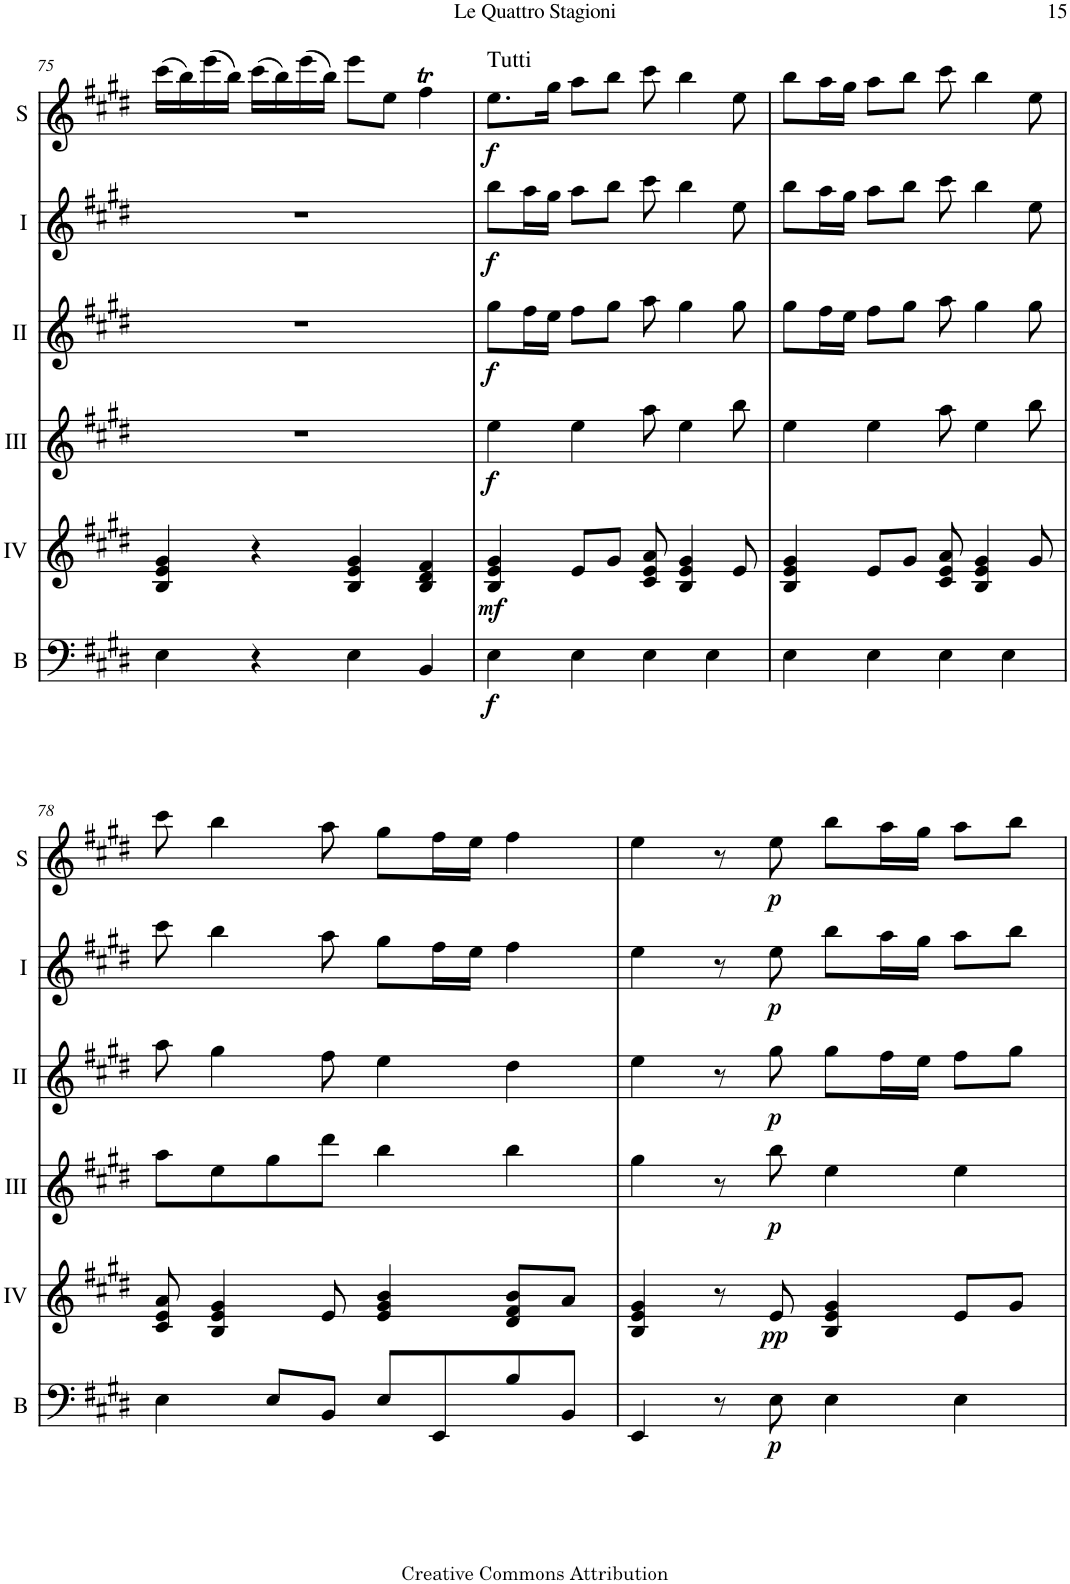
**kern	**dynam	**kern	**dynam	**kern	**dynam	**kern	**dynam	**kern	**dynam	**kern	**dynam
*part6	*part6	*part5	*part5	*part4	*part4	*part3	*part3	*part2	*part2	*part1	*part1
*staff6	*staff6	*staff5	*staff5	*staff4	*staff4	*staff3	*staff3	*staff2	*staff2	*staff1	*staff1
*I"Bass	*	*I"Acc. 4	*	*I"Acc. 3	*	*I"Acc. 2	*	*I"Acc. 1	*	*I"Solo	*
*I'B	*	*	*	*	*	*	*	*	*	*I'S	*
!!LO:PB:g=z
*clefF4	*	*clefG2	*	*clefG2	*	*clefG2	*	*clefG2	*	*clefG2	*
*Trd7c12	*	*	*	*Trd7c12	*	*	*	*	*	*	*
*k[f#c#g#d#]	*	*k[f#c#g#d#]	*	*k[f#c#g#d#]	*	*k[f#c#g#d#]	*	*k[f#c#g#d#]	*	*k[f#c#g#d#]	*
*M4/4	*	*M4/4	*	*M4/4	*	*M4/4	*	*M4/4	*	*M4/4	*
*met(c)	*	*met(c)	*	*met(c)	*	*met(c)	*	*met(c)	*	*met(c)	*
=75	=75	=75	=75	=75	=75	=75	=75	=75	=75	=75	=75
4E\	.	4B/ 4e/ 4g#/	.	1r	.	1r	.	1r	.	(16ccc#\LL	.
.	.	.	.	.	.	.	.	.	.	16bb\)	.
.	.	.	.	.	.	.	.	.	.	(16eee\	.
.	.	.	.	.	.	.	.	.	.	16bb\JJ)	.
4r	.	4r	.	.	.	.	.	.	.	(16ccc#\LL	.
.	.	.	.	.	.	.	.	.	.	16bb\)	.
.	.	.	.	.	.	.	.	.	.	(16eee\	.
.	.	.	.	.	.	.	.	.	.	16bb\JJ)	.
4E\	.	4B/ 4e/ 4g#/	.	.	.	.	.	.	.	8eee\L	.
.	.	.	.	.	.	.	.	.	.	8ee\J	.
4BB/	.	4B/ 4d#/ 4f#/	.	.	.	.	.	.	.	4ff#T\	.
=76	=76	=76	=76	=76	=76	=76	=76	=76	=76	=76	=76
!	!	!	!	!	!	!	!	!	!	!LO:TX:a:t=Tutti	!
!	!LO:DY:b	!	!LO:DY:b	!	!LO:DY:b	!	!LO:DY:b	!	!LO:DY:b	!	!LO:DY:b
4E\	f	4B/ 4e/ 4g#/	mf	4ee\	f	8gg#\L	f	8bb\L	f	8.ee\L	f
.	.	.	.	.	.	16ff#\L	.	16aa\L	.	.	.
.	.	.	.	.	.	16ee\JJ	.	16gg#\JJ	.	16gg#\Jk	.
4E\	.	8e/L	.	4ee\	.	8ff#\L	.	8aa\L	.	8aa\L	.
.	.	8g#/J	.	.	.	8gg#\J	.	8bb\J	.	8bb\J	.
4E\	.	8c#/ 8e/ 8a/	.	8aa\	.	8aa\	.	8ccc#\	.	8ccc#\	.
.	.	4B/ 4e/ 4g#/	.	4ee\	.	4gg#\	.	4bb\	.	4bb\	.
4E\	.	.	.	.	.	.	.	.	.	.	.
.	.	8e/	.	8bb\	.	8gg#\	.	8ee\	.	8ee\	.
=77	=77	=77	=77	=77	=77	=77	=77	=77	=77	=77	=77
4E\	.	4B/ 4e/ 4g#/	.	4ee\	.	8gg#\L	.	8bb\L	.	8bb\L	.
.	.	.	.	.	.	16ff#\L	.	16aa\L	.	16aa\L	.
.	.	.	.	.	.	16ee\JJ	.	16gg#\JJ	.	16gg#\JJ	.
4E\	.	8e/L	.	4ee\	.	8ff#\L	.	8aa\L	.	8aa\L	.
.	.	8g#/J	.	.	.	8gg#\J	.	8bb\J	.	8bb\J	.
4E\	.	8c#/ 8e/ 8a/	.	8aa\	.	8aa\	.	8ccc#\	.	8ccc#\	.
.	.	4B/ 4e/ 4g#/	.	4ee\	.	4gg#\	.	4bb\	.	4bb\	.
4E\	.	.	.	.	.	.	.	.	.	.	.
.	.	8g#/	.	8bb\	.	8gg#\	.	8ee\	.	8ee\	.
!!LO:LB:g=z
=78	=78	=78	=78	=78	=78	=78	=78	=78	=78	=78	=78
4E\	.	8c#/ 8e/ 8a/	.	8aa\L	.	8aa\	.	8ccc#\	.	8ccc#\	.
.	.	4B/ 4e/ 4g#/	.	8ee\	.	4gg#\	.	4bb\	.	4bb\	.
8E/L	.	.	.	8gg#\	.	.	.	.	.	.	.
8BB/J	.	8e/	.	8ddd#\J	.	8ff#\	.	8aa\	.	8aa\	.
8E/L	.	4e/ 4g#/ 4b/	.	4bb\	.	4ee\	.	8gg#\L	.	8gg#\L	.
8EE/	.	.	.	.	.	.	.	16ff#\L	.	16ff#\L	.
.	.	.	.	.	.	.	.	16ee\JJ	.	16ee\JJ	.
8B/	.	8d#/ 8f#/ 8b/L	.	4bb\	.	4dd#\	.	4ff#\	.	4ff#\	.
8BB/J	.	8a/J	.	.	.	.	.	.	.	.	.
=79	=79	=79	=79	=79	=79	=79	=79	=79	=79	=79	=79
4EE/	.	4B/ 4e/ 4g#/	.	4gg#\	.	4ee\	.	4ee\	.	4ee\	.
8r	.	8r	.	8r	.	8r	.	8r	.	8r	.
!	!LO:DY:b	!	!LO:DY:b	!	!LO:DY:b	!	!LO:DY:b	!	!LO:DY:b	!	!LO:DY:b
8E\	p	8e/	pp	8bb\	p	8gg#\	p	8ee\	p	8ee\	p
4E\	.	4B/ 4e/ 4g#/	.	4ee\	.	8gg#\L	.	8bb\L	.	8bb\L	.
.	.	.	.	.	.	16ff#\L	.	16aa\L	.	16aa\L	.
.	.	.	.	.	.	16ee\JJ	.	16gg#\JJ	.	16gg#\JJ	.
4E\	.	8e/L	.	4ee\	.	8ff#\L	.	8aa\L	.	8aa\L	.
.	.	8g#/J	.	.	.	8gg#\J	.	8bb\J	.	8bb\J	.
=	=	=	=	=	=	=	=	=	=	=	=
*-	*-	*-	*-	*-	*-	*-	*-	*-	*-	*-	*-
